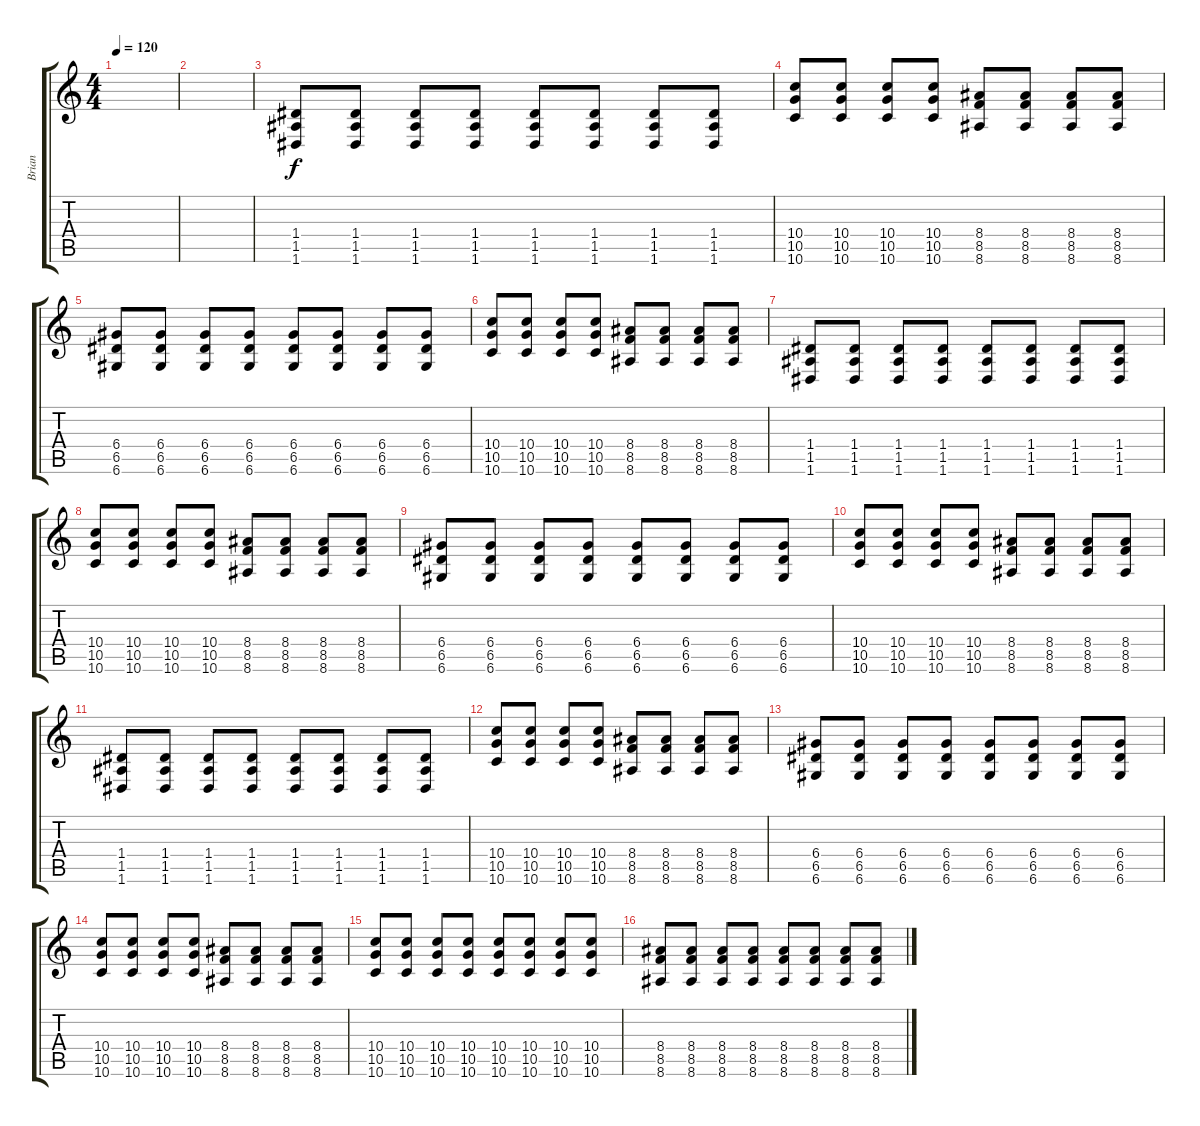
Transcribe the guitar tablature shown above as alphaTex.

\track ("Brian" "Brian") {instrument overdrivenguitar}
\staff {score tabs}
\tuning (E4 B3 G3 D3 A2 D2) {hide}
\ts (4 4)
\tempo 120
\clef g2
\ks c
|
|
(1.4 1.5 1.6).8 (1.4 1.5 1.6).8 (1.4 1.5 1.6).8 (1.4 1.5 1.6).8 (1.4 1.5 1.6).8 (1.4 1.5 1.6).8 (1.4 1.5 1.6).8 (1.4 1.5 1.6).8 |
(10.4 10.5 10.6).8 (10.4 10.5 10.6).8 (10.4 10.5 10.6).8 (10.4 10.5 10.6).8 (8.4 8.5 8.6).8 (8.4 8.5 8.6).8 (8.4 8.5 8.6).8 (8.4 8.5 8.6).8 |
(6.4 6.5 6.6).8 (6.4 6.5 6.6).8 (6.4 6.5 6.6).8 (6.4 6.5 6.6).8 (6.4 6.5 6.6).8 (6.4 6.5 6.6).8 (6.4 6.5 6.6).8 (6.4 6.5 6.6).8 |
(10.4 10.5 10.6).8 (10.4 10.5 10.6).8 (10.4 10.5 10.6).8 (10.4 10.5 10.6).8 (8.4 8.5 8.6).8 (8.4 8.5 8.6).8 (8.4 8.5 8.6).8 (8.4 8.5 8.6).8 |
(1.4 1.5 1.6).8 (1.4 1.5 1.6).8 (1.4 1.5 1.6).8 (1.4 1.5 1.6).8 (1.4 1.5 1.6).8 (1.4 1.5 1.6).8 (1.4 1.5 1.6).8 (1.4 1.5 1.6).8 |
(10.4 10.5 10.6).8 (10.4 10.5 10.6).8 (10.4 10.5 10.6).8 (10.4 10.5 10.6).8 (8.4 8.5 8.6).8 (8.4 8.5 8.6).8 (8.4 8.5 8.6).8 (8.4 8.5 8.6).8 |
(6.4 6.5 6.6).8 (6.4 6.5 6.6).8 (6.4 6.5 6.6).8 (6.4 6.5 6.6).8 (6.4 6.5 6.6).8 (6.4 6.5 6.6).8 (6.4 6.5 6.6).8 (6.4 6.5 6.6).8 |
(10.4 10.5 10.6).8 (10.4 10.5 10.6).8 (10.4 10.5 10.6).8 (10.4 10.5 10.6).8 (8.4 8.5 8.6).8 (8.4 8.5 8.6).8 (8.4 8.5 8.6).8 (8.4 8.5 8.6).8 |
(1.4 1.5 1.6).8 (1.4 1.5 1.6).8 (1.4 1.5 1.6).8 (1.4 1.5 1.6).8 (1.4 1.5 1.6).8 (1.4 1.5 1.6).8 (1.4 1.5 1.6).8 (1.4 1.5 1.6).8 |
(10.4 10.5 10.6).8 (10.4 10.5 10.6).8 (10.4 10.5 10.6).8 (10.4 10.5 10.6).8 (8.4 8.5 8.6).8 (8.4 8.5 8.6).8 (8.4 8.5 8.6).8 (8.4 8.5 8.6).8 |
(6.4 6.5 6.6).8 (6.4 6.5 6.6).8 (6.4 6.5 6.6).8 (6.4 6.5 6.6).8 (6.4 6.5 6.6).8 (6.4 6.5 6.6).8 (6.4 6.5 6.6).8 (6.4 6.5 6.6).8 |
(10.4 10.5 10.6).8 (10.4 10.5 10.6).8 (10.4 10.5 10.6).8 (10.4 10.5 10.6).8 (8.4 8.5 8.6).8 (8.4 8.5 8.6).8 (8.4 8.5 8.6).8 (8.4 8.5 8.6).8 |
(10.4 10.5 10.6).8 (10.4 10.5 10.6).8 (10.4 10.5 10.6).8 (10.4 10.5 10.6).8 (10.4 10.5 10.6).8 (10.4 10.5 10.6).8 (10.4 10.5 10.6).8 (10.4 10.5 10.6).8 |
(8.4 8.5 8.6).8 (8.4 8.5 8.6).8 (8.4 8.5 8.6).8 (8.4 8.5 8.6).8 (8.4 8.5 8.6).8 (8.4 8.5 8.6).8 (8.4 8.5 8.6).8 (8.4 8.5 8.6).8
